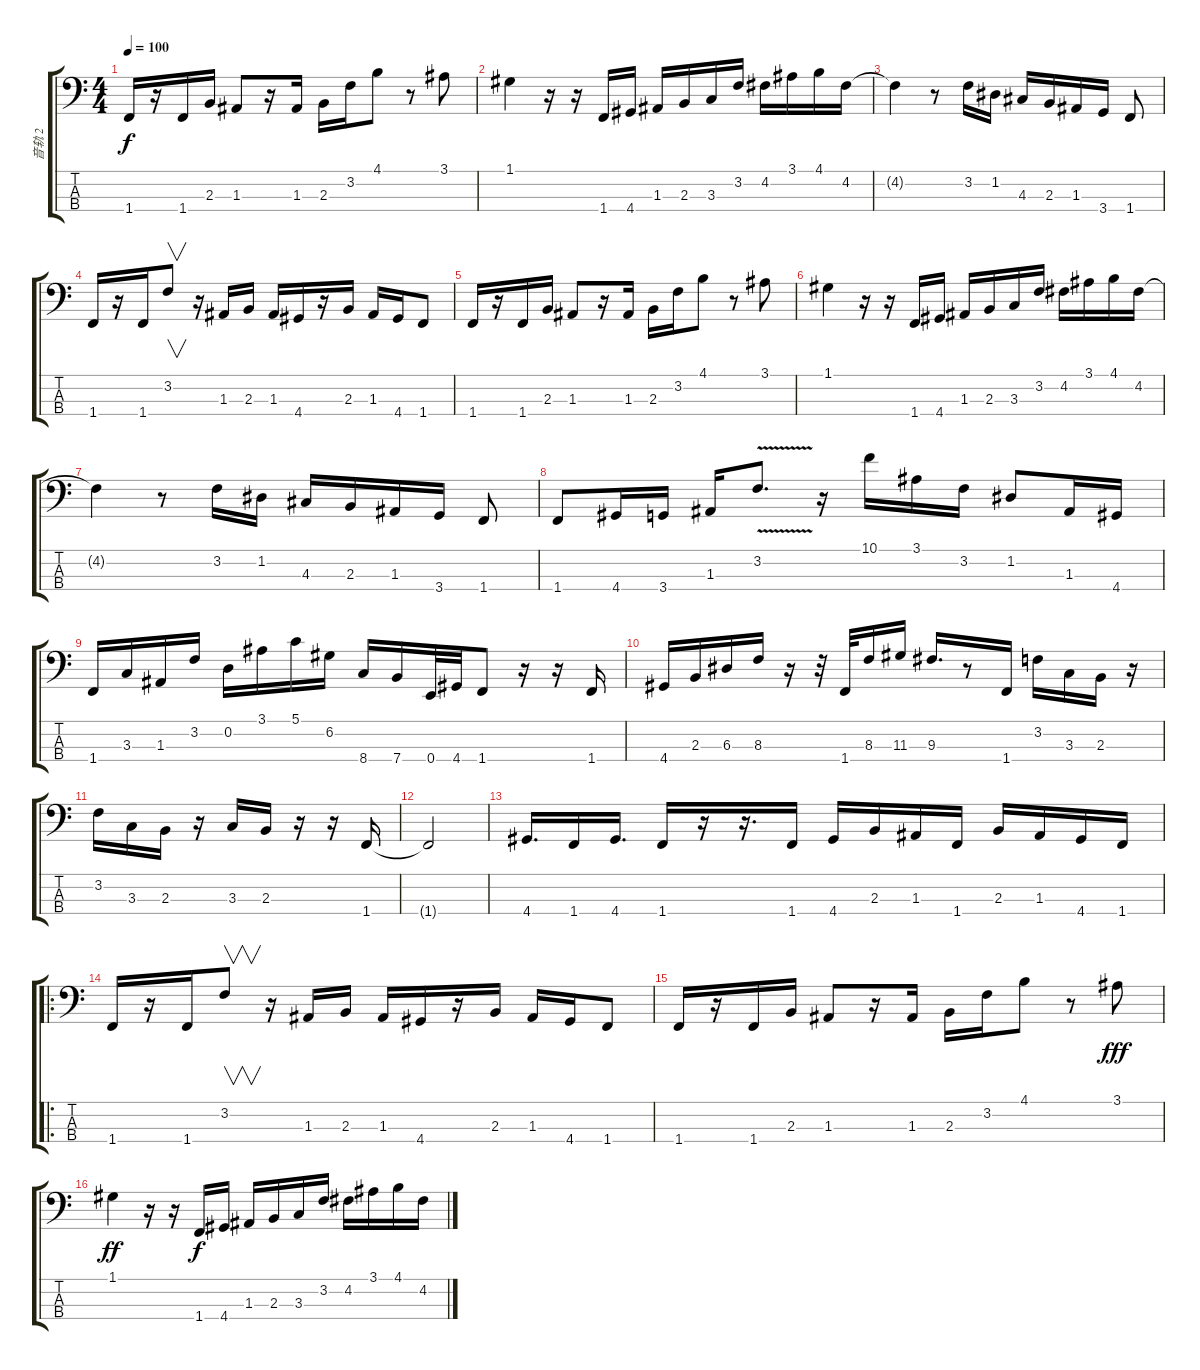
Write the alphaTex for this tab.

\track ("音轨 2" "音轨 2") {instrument slapbass1}
\staff {score tabs}
\tuning (G2 D2 A1 E1) {hide}
\ts (4 4)
\tempo 100
\clef f4
\ks c
1.4.16{dy f} r.16 1.4.16 2.3.16 1.3.8 r.16 1.3.16 2.3.16 3.2.16 4.1.8 r.8 3.1.8 |
1.1.4 r.16 r.16 1.4.16 4.4.16 1.3.16 2.3.16 3.3.16 3.2.16 4.2.16 3.1.16 4.1.16 4.2.16 |
4.2{t}.4 r.8 3.2.16 1.2.16 4.3.16 2.3.16 1.3.16 3.4.16 1.4.8 |
1.4.16 r.16 1.4.16 3.2.8{v} r.16 1.3.16 2.3.16 1.3.16 4.4.16 r.16 2.3.16 1.3.16 4.4.16 1.4.8 |
1.4.16 r.16 1.4.16 2.3.16 1.3.8 r.16 1.3.16 2.3.16 3.2.16 4.1.8 r.8 3.1.8 |
1.1.4 r.16 r.16 1.4.16 4.4.16 1.3.16 2.3.16 3.3.16 3.2.16 4.2.16 3.1.16 4.1.16 4.2.16 |
4.2{t}.4 r.8 3.2.16 1.2.16 4.3.16 2.3.16 1.3.16 3.4.16 1.4.8 |
1.4.8 4.4.16 3.4.16 1.3.16 3.2{v}.8{d} r.16 10.1.16 3.1.16 3.2.16 1.2.8 1.3.16 4.4.16 |
1.4.16 3.3.16 1.3.16 3.2.16 0.2.16 3.1.16 5.1.16 6.2.16 8.4.16 7.4.16 0.4.32 4.4.32 1.4.8 r.16 r.16 1.4.16 |
4.4.16 2.3.16 6.3.16 8.3.16 r.16 r.32 1.4.32 8.3.16 11.3.16{txt ""} 9.3.16{d} r.8 1.4.16 3.2.16 3.3.16 2.3.16 r.16 |
3.2.16 3.3.16 2.3.16 r.16 3.3.16 2.3.16 r.16 r.16 1.4.16 |
1.4{t}.2 |
4.4.16{d} 1.4.16 4.4.16{d} 1.4.16 r.16 r.16{d} 1.4.16 4.4.16 2.3.16 1.3.16 1.4.16 2.3.16 1.3.16 4.4.16 1.4.16 |
\ro
1.4.16 r.16 1.4.16 3.2.8{v} r.16 1.3.16 2.3.16 1.3.16 4.4.16 r.16 2.3.16 1.3.16 4.4.16 1.4.8 |
1.4.16 r.16 1.4.16 2.3.16 1.3.8 r.16 1.3.16 2.3.16 3.2.16 4.1.8 r.8 3.1.8{dy fff} |
1.1.4{dy ff} r.16 r.16 1.4.16{dy f} 4.4.16 1.3.16 2.3.16 3.3.16 3.2.16 4.2.16 3.1.16 4.1.16 4.2.16
